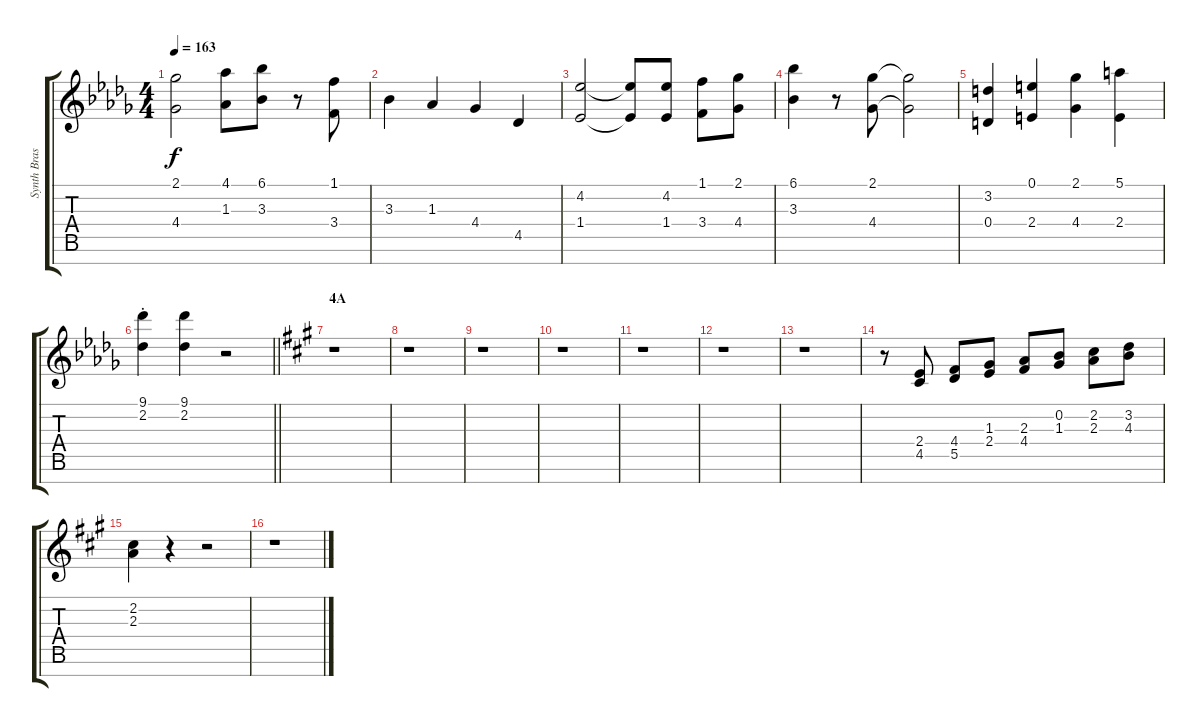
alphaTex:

\track ("Synth Brass I" "Synth Bras") {instrument brasssection}
\staff {score tabs}
\tuning (E5 B4 G4 D4 A3 E3 B2) {hide}
\ts (4 4)
\tempo 163
\clef g2
\ks db
(2.1{t} 4.4{t}).2{dy f} (4.1 1.3).8 (6.1 3.3).8 r.8 (1.1 3.4).8 |
3.3.4 1.3.4 4.4.4 4.5.4 |
(4.2 1.4).2 (4.2{t} 1.4{t}).8 (4.2 1.4).8 (1.1 3.4).8 (2.1 4.4).8 |
(6.1 3.3).4 r.8 (2.1 4.4).8 (2.1{t} 4.4{t}).2 |
(3.2 0.4).4 (0.1 2.4).4 (2.1 4.4).4 (5.1 2.4).4 |
\barLineRight lightlight
(9.1{st} 2.2{st}).4 (9.1 2.2).4 r.2 |
\section ("" "4A")
\ks a
r.1 |
r.1 |
r.1 |
r.1 |
r.1 |
r.1 |
r.1 |
r.8 (2.4 4.5).8 (4.4 5.5).8 (1.3 2.4).8 (2.3 4.4).8 (0.2 1.3).8 (2.2 2.3).8 (3.2 4.3).8 |
(2.2 2.3).4 r.4 r.2 |
r.1
